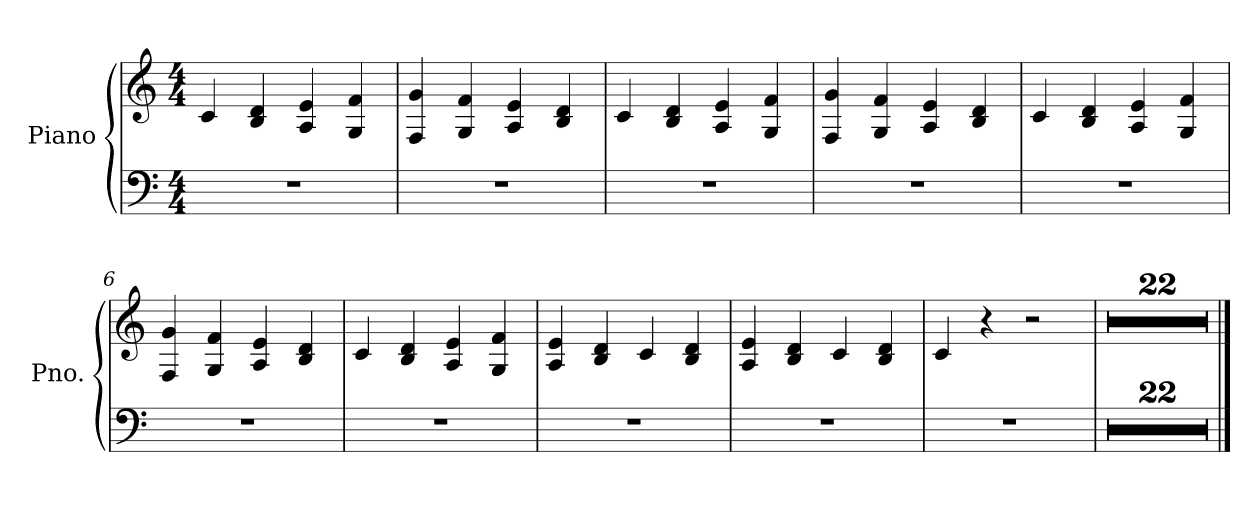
**kern	**kern
*part1	*part1
*staff2	*staff1
*I"Piano	*
*I'Pno.	*
*clefF4	*clefG2
*k[]	*k[]
*M4/4	*M4/4
=1	=1
1r	4c/
.	4B/ 4d/
.	4A/ 4e/
.	4G/ 4f/
=2	=2
1r	4F/ 4g/
.	4G/ 4f/
.	4A/ 4e/
.	4B/ 4d/
=3	=3
1r	4c/
.	4B/ 4d/
.	4A/ 4e/
.	4G/ 4f/
=4	=4
1r	4F/ 4g/
.	4G/ 4f/
.	4A/ 4e/
.	4B/ 4d/
=5	=5
1r	4c/
.	4B/ 4d/
.	4A/ 4e/
.	4G/ 4f/
=6	=6
1r	4F/ 4g/
.	4G/ 4f/
.	4A/ 4e/
.	4B/ 4d/
!!LO:LB:g=z
=7	=7
1r	4c/
.	4B/ 4d/
.	4A/ 4e/
.	4G/ 4f/
=8	=8
1r	4A/ 4e/
.	4B/ 4d/
.	4c/
.	4B/ 4d/
=9	=9
1r	4A/ 4e/
.	4B/ 4d/
.	4c/
.	4B/ 4d/
=10	=10
1r	4c/
.	4r
.	2r
=11	=11
1r	1r
=12	=12
1r	1r
=13	=13
1r	1r
=14	=14
1r	1r
=15	=15
1r	1r
=16	=16
1r	1r
=17	=17
1r	1r
=18	=18
1r	1r
!!LO:LB:g=z
=19	=19
1r	1r
=20	=20
1r	1r
=21	=21
1r	1r
=22	=22
1r	1r
=23	=23
1r	1r
=24	=24
1r	1r
=25	=25
1r	1r
=26	=26
1r	1r
=27	=27
1r	1r
=28	=28
1r	1r
=29	=29
1r	1r
=30	=30
1r	1r
=31	=31
1r	1r
=32	=32
1r	1r
==	==
*-	*-
